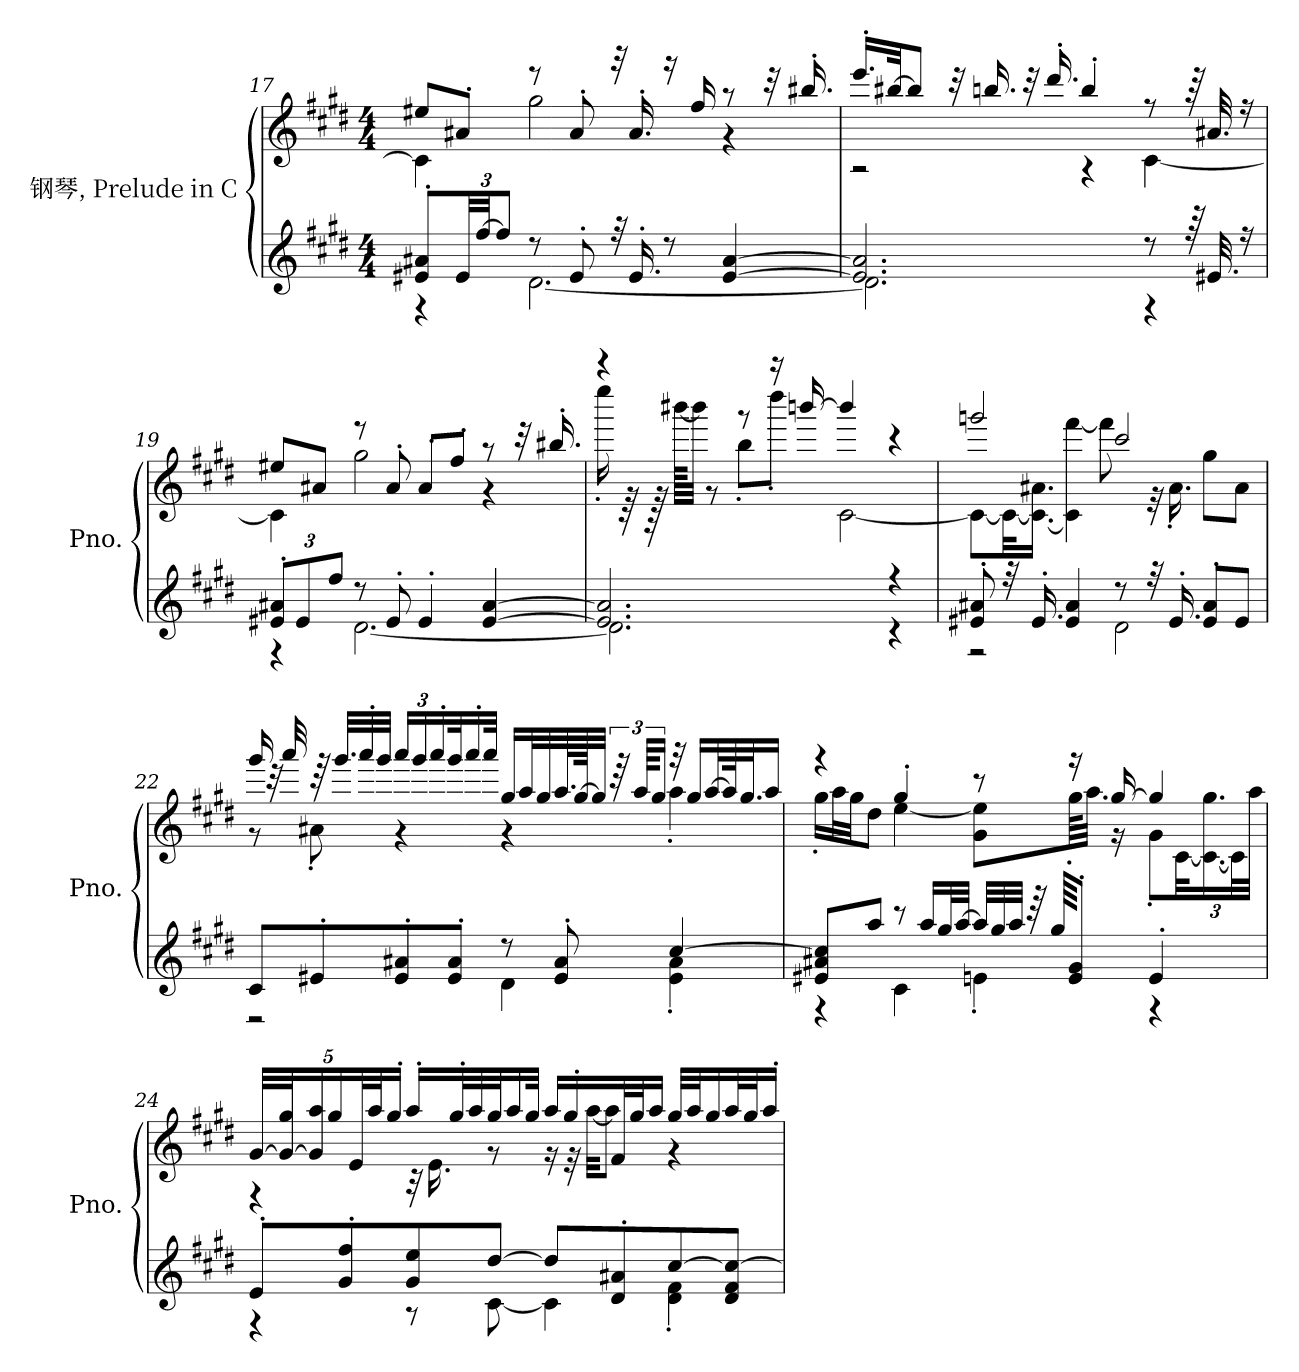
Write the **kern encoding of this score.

**kern	**kern
*part1	*part1
*staff2	*staff1
*I"钢琴, Prelude in C# minor	*
*I'Pno.	*
!!LO:LB:g=z
*clefG2	*clefG2
*k[f#c#g#d#]	*k[f#c#g#d#]
*M4/4	*M4/4
=17	=17
*^	*^
8e#X/' 8a#X/'L	4r	8ee#X/L	4c#\]
*Xbrackettup	*	*	*
48e#/LL	.	8a#X'/J	.
[48ff#/JJ	.	.	.
12ff#/J]	.	.	.
8r	[2.d#\	8r	2gg#\
8e#'/	.	8a#'/	.
32r	.	32r	.
16.e#'/	.	16.a#'/	.
8r	.	16r	.
.	.	16ff#/	.
[4e#/ [4a#/	.	8r	4r
.	.	32r	.
.	.	16.bb#X'/	.
=18	=18	=18	=18
2.e#/] 2.a#/]	2.d#\]	16.eee'/LL	2r
.	.	[32bb#X/JK	.
.	.	8bb#/J]	.
.	.	32r	.
.	.	16.bbn/	.
.	.	32r	.
.	.	16.ddd#'/	.
.	.	4bb'/	4r
8r	4r	8r	[4c#\
64r	.	64r	.
32.e#X/	.	32.a#X/	.
16r	.	16r	.
!!LO:LB:g=z	!!
=19	=19	=19	=19
12e#X/' 12a#X/'L	4r	8ee#X/L	4c#\]
12e#/	.	.	.
.	.	8a#X/J	.
12ff#/J	.	.	.
8r	[2.d#\	8r	2gg#\
8e#'/	.	8a#'/	.
4e#'/	.	8a#'/L	.
.	.	8ff#'/J	.
[4e#/ [4a#/	.	8r	4r
.	.	32r	.
.	.	16.bb#X'/	.
=20	=20	=20	=20
2.e#/] 2.a#/]	2.d#\]	4r	16eeee'\
.	.	.	64r
.	.	.	128r
.	.	.	[128bbb#X\KKLLL
.	.	.	32bbb#\JJJ]
.	.	.	8r
.	.	8r	8bb'\L
.	.	16r	8dddd#'\J
.	.	[16bbbn/	.
.	.	4bbb/]	[2c#\
4r	4r	4r	.
!!LO:LB:g=z	!!
=21	=21	=21	=21
8e#X/' 8a#X/'	2r	2gggn/	8c#\L_
32r	.	.	32c#\KL_
16.e#'/	.	.	16.c#\_ 16.a#X\JJ
4e#/ 4a#/	.	.	4c#\] [4fff#\
8r	2d#\	2ccc#/	8fff#\]
32r	.	.	32r
16.e#'/	.	.	16.a#'\
8e#/' 8a#/'L	.	.	8gg#\L
8e#/J	.	.	8a#\J
!!LO:PB:g=z	!!
=22	=22	=22	=22
8c#/L	2r	16ggg#/	8r
.	.	32r	.
.	.	32aaa/	.
8e#X'/	.	64r	8a#X'\
.	.	32.ggg#/LLL	.
.	.	32aaa'/	.
.	.	32ggg#/JJJ	.
*	*	*Xbrackettup	*
8e#/' 8a#X/'	.	24aaa/LL	4r
.	.	24ggg#/	.
.	.	24aaa'/	.
8e#/' 8a#/'J	.	32ggg#/K	.
.	.	16aaa'/	.
.	.	32aaa/JJk	.
8r	4d#\	16gg#/LL	4r
.	.	32aa/L	.
.	.	32gg#/	.
8e#/' 8a#/'	.	64.aa/L	.
.	.	[128gg#/JK	.
.	.	32gg#/JJJ]	.
*	*	*brackettup	*
.	.	96r	.
.	.	96aa/KKLL	.
.	.	24gg#/JJ	.
[4cc#/	4e#\' 4a#\'	32r	4aa'\
.	.	16gg#/LL	.
.	.	[32aa/L	.
.	.	64aa/K]	.
.	.	32.gg#/J	.
.	.	16aa/JJ	.
!!LO:LB:g=z	!!
=23	=23	=23	=23
8e#X/ 8a#X/ 8cc#/]L	4r	4r	16gg#'\LL
.	.	.	32aa\L
.	.	.	32gg#\JJ
8aa/J	.	.	8dd#\J
8r	4c#\	4gg#'/	[4ee\
16aa/LL	.	.	.
32gg#/L	.	.	.
[32aa/JJJ	.	.	.
32aa/LLL]	4en'\	8r	8g#\ 8ee\]L
32gg#/	.	.	.
32aa/JJJ	.	.	.
64r	.	.	.
64gg#/KKKL	.	.	.
8e/' 8g#/'J	.	16r	64gg#'\KLL
.	.	.	32.aa\JJJ
.	.	[16gg#/	16r
4e'/	4r	4gg#/]	8g#'\L
*	*	*	*Xbrackettup
.	.	.	[48c#\KL
.	.	.	24.c#\_ 24.gg#\
.	.	.	48c#\L]
.	.	.	48aa\JJJ
!!LO:LB:g=z	!!
=24	=24	=24	=24
8e'/L	4r	[40g#/LLL	4r
.	.	40g#/_ 40gg#/J	.
.	.	20g#/] 20aa/	.
.	.	20gg#/	.
8g#/' 8ff#/'	.	.	.
.	.	40e/L	.
.	.	40aa/J	.
.	.	20gg#'/JJ	.
8g#/ 8ee/	8r	16aa'/LL	32r
.	.	.	16.e\
.	.	32gg#'/L	.
.	.	32aa/	.
[8dd#/J	[8c#\	32gg#/J	8r
.	.	16aa/	.
.	.	32gg#/JJk	.
8dd#/L]	4c#\]	16aa/LL	16r
.	.	16gg#'/	32r
.	.	.	[32aa\KKL
8d#/' 8a#X/'	.	32f#/L	8aa\J]
.	.	32gg#/J	.
.	.	16aa/JJ	.
[8cc#/	4d#\' 4f#\'	32gg#/LLL	4r
.	.	32aa/J	.
.	.	16gg#/	.
8d#/ 8f#/ 8cc#/_J	.	32aa/L	.
.	.	32gg#/J	.
.	.	16aa'/JJ	.
*v	*v	*	*
*	*v	*v
=	=
*-	*-
